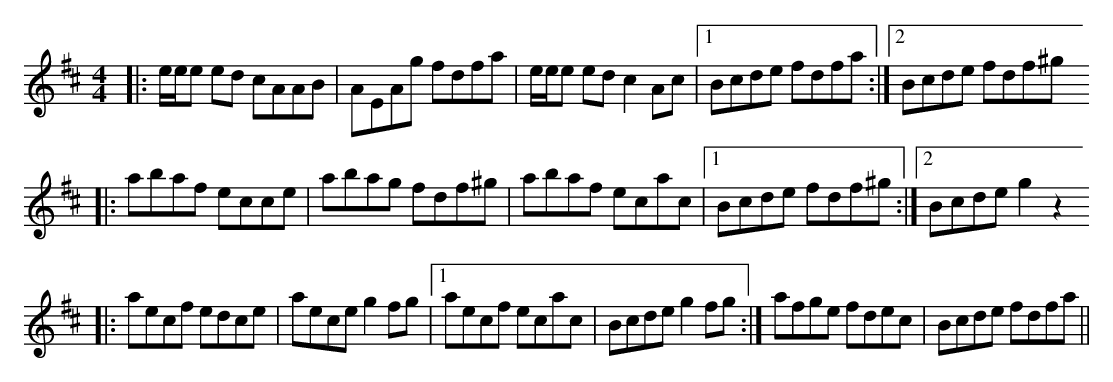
X:1
M:4/4
K:D
|:e/e/e ed cAAB|AEAg fdfa|e/e/e ed c2 Ac|1 Bcde fdfa:|2 Bcde fdf^g
|:abaf ecce|abag fdf^g|abaf ecac|1 Bcde fdf^g:|2 Bcde g2 z2
|:aecf edce|aece g2 fg|1 aecf ecac|Bcde g2 fg:|afge fdec|Bcde fdfa||
